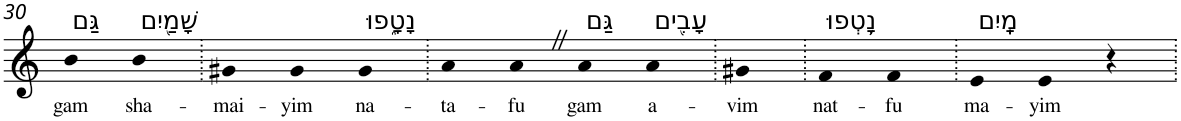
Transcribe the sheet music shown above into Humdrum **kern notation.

**kern	**text
*part1	*part1
*staff1	*staff1
*I"Piano	*
*I'Pno	*
!!LO:PB:g=z
*clefG2	*
*k[]	*
=30	=30
!LO:TX:a:t=גַּם	!
!	!LO:LY:b
4b	gam
!LO:TX:a:t=שָׁמַ֖יִם	!
!	!LO:LY:b
4b	sha-
=31.	=31.
!	!LO:LY:b
4g#X	-mai-
!	!LO:LY:b
4g#	-yim
!LO:TX:a:t=נָטָ֑פוּ	!
!	!LO:LY:b
4g#	na-
=32.	=32.
!	!LO:LY:b
4a	-ta-
!	!LO:LY:b
4aZ	-fu
!LO:TX:a:t=גַּם	!
!	!LO:LY:b
4a	gam
!LO:TX:a:t=עָבִ֖ים	!
!	!LO:LY:b
4a	a-
=33.	=33.
!	!LO:LY:b
4g#X	-vim
=34.	=34.
!LO:TX:a:t=נָ֥טְפוּ	!
!	!LO:LY:b
4f	nat-
!	!LO:LY:b
4f	-fu
=35.	=35.
!LO:TX:a:t=מָֽיִם	!
!	!LO:LY:b
4e	ma-
!	!LO:LY:b
4e	-yim
4r	.
=.	=.
*-	*-
